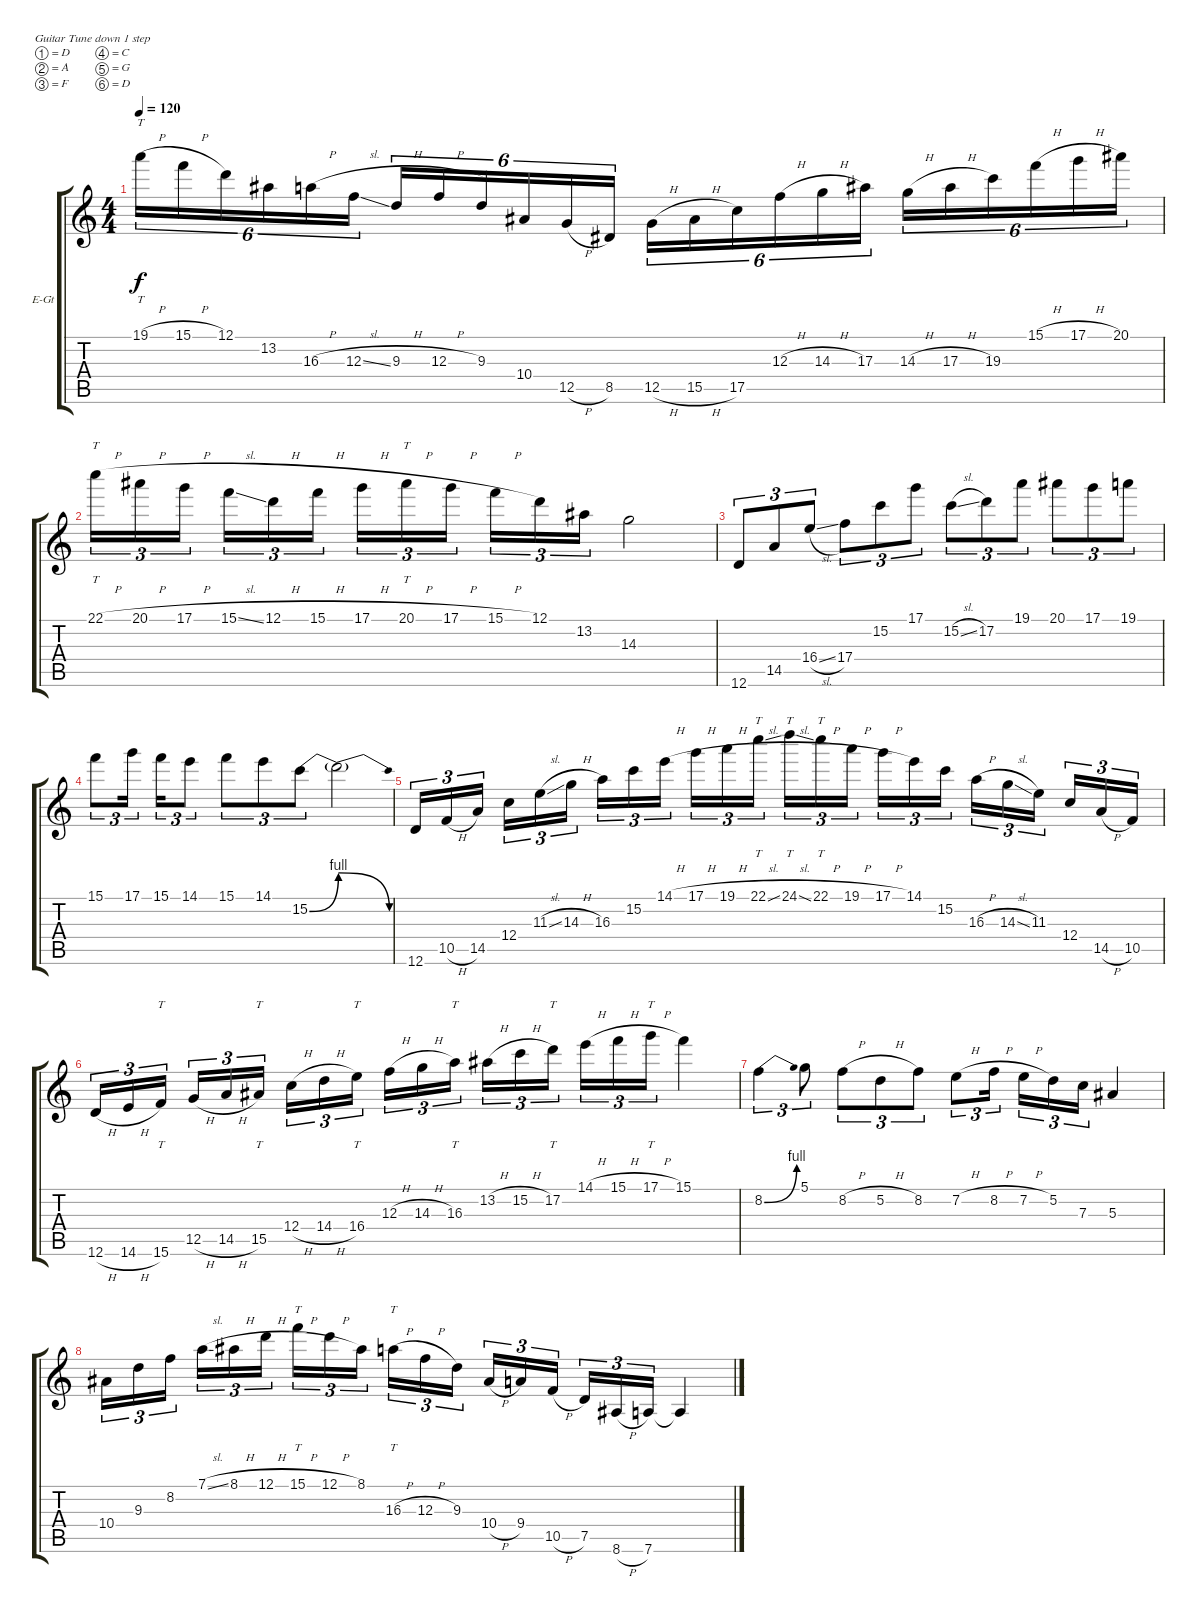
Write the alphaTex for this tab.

\bracketExtendMode groupsimilarinstruments
\firstSystemTrackNameOrientation horizontal
\otherSystemsTrackNameOrientation horizontal
\track ("Solo 1" "E-Gt") {instrument distortionguitar}
\staff {score tabs}
\tuning (D4 A3 F3 C3 G2 D2)
\ts (4 4)
\tempo 120
\clef g2
\ks c
19.1{h}.16{tt tu (6 4) dy f} 15.1{h}.16{tu (6 4)} 12.1.16{tu (6 4)} 13.2.16{tu (6 4)} 16.3{h}.16{tu (6 4)} 12.3{sl}.16{tu (6 4)} 9.3{h}.16{tu (6 4)} 12.3{h}.16{tu (6 4)} 9.3.16{tu (6 4)} 10.4.16{tu (6 4)} 12.5{h}.16{tu (6 4)} 8.5.16{tu (6 4)} 12.5{h}.16{tu (6 4)} 15.5{h}.16{tu (6 4)} 17.5.16{tu (6 4)} 12.3{h}.16{tu (6 4)} 14.3{h}.16{tu (6 4)} 17.3.16{tu (6 4)} 14.3{h}.16{tu (6 4)} 17.3{h}.16{tu (6 4)} 19.3.16{tu (6 4)} 15.1{h}.16{tu (6 4)} 17.1{h}.16{tu (6 4)} 20.1.16{tu (6 4)} |
22.1{h}.16{tt tu (3 2)} 20.1{h}.16{tu (3 2)} 17.1{h}.16{tu (3 2)} 15.1{sl}.16{tu (3 2)} 12.1{h}.16{tu (3 2)} 15.1{h}.16{tu (3 2)} 17.1{h}.16{tu (3 2)} 20.1{h}.16{tt tu (3 2)} 17.1{h}.16{tu (3 2)} 15.1{h}.16{tu (3 2)} 12.1.16{tu (3 2)} 13.2.16{tu (3 2)} 14.3.2 |
12.6.8{tu (3 2)} 14.5.8{tu (3 2)} 16.4{sl}.8{tu (3 2)} 17.4.8{tu (3 2)} 15.2.8{tu (3 2)} 17.1.8{tu (3 2)} 15.2{sl}.8{tu (3 2)} 17.2.8{tu (3 2)} 19.1.8{tu (3 2)} 20.1.8{tu (3 2)} 17.1.8{tu (3 2)} 19.1.8{tu (3 2)} |
15.1.8{tu (3 2)} 17.1.16{tu (3 2)} 15.1.16{tu (3 2)} 14.1.8{tu (3 2)} 15.1.8{tu (3 2)} 14.1.8{tu (3 2)} 15.2{be (bend 0 0 60 4)}.8{tu (3 2)} 15.2{be (release 0 4 60 0) t}.2 |
12.6.16{tu (3 2)} 10.5{h}.16{tu (3 2)} 14.5.16{tu (3 2)} 12.4.16{tu (3 2)} 11.3{sl}.16{tu (3 2)} 14.3{h}.16{tu (3 2)} 16.3.16{tu (3 2)} 15.2.16{tu (3 2)} 14.1{h}.16{tu (3 2)} 17.1{h}.16{tu (3 2)} 19.1{h}.16{tu (3 2)} 22.1{sl}.16{tt tu (3 2)} 24.1{sl}.16{tt tu (3 2)} 22.1{h}.16{tt tu (3 2)} 19.1{h}.16{tu (3 2)} 17.1{h}.16{tu (3 2)} 14.1.16{tu (3 2)} 15.2.16{tu (3 2)} 16.3{h}.16{tu (3 2)} 14.3{sl}.16{tu (3 2)} 11.3.16{tu (3 2)} 12.4.16{tu (3 2)} 14.5{h}.16{tu (3 2)} 10.5.16{tu (3 2)} |
12.6{h}.16{tu (3 2)} 14.6{h}.16{tu (3 2)} 15.6.16{tt tu (3 2)} 12.5{h}.16{tu (3 2)} 14.5{h}.16{tu (3 2)} 15.5.16{tt tu (3 2)} 12.4{h}.16{tu (3 2)} 14.4{h}.16{tu (3 2)} 16.4.16{tt tu (3 2)} 12.3{h}.16{tu (3 2)} 14.3{h}.16{tu (3 2)} 16.3.16{tt tu (3 2)} 13.2{h}.16{tu (3 2)} 15.2{h}.16{tu (3 2)} 17.2.16{tt tu (3 2)} 14.1{h}.16{tu (3 2)} 15.1{h}.16{tu (3 2)} 17.1{h}.16{tt tu (3 2)} 15.1.4 |
8.2{be (bend 0 0 60 4)}.4{tu (3 2)} 5.1.8{tu (3 2)} 8.2{h}.8{tu (3 2)} 5.2{h}.8{tu (3 2)} 8.2.8{tu (3 2)} 7.2{h}.8{tu (3 2)} 8.2{h}.16{tu (3 2)} 7.2{h}.16{tu (3 2)} 5.2.16{tu (3 2)} 7.3.16{tu (3 2)} 5.3.4 |
10.4.16{tu (3 2)} 9.3.16{tu (3 2)} 8.2.16{tu (3 2)} 7.1{sl}.16{tu (3 2)} 8.1{h}.16{tu (3 2)} 12.1{h}.16{tu (3 2)} 15.1{h}.16{tt tu (3 2)} 12.1{h}.16{tu (3 2)} 8.1.16{tu (3 2)} 16.3{h}.16{tt tu (3 2)} 12.3{h}.16{tu (3 2)} 9.3.16{tu (3 2)} 10.4{h}.16{tu (3 2)} 9.4.16{tu (3 2)} 10.5{h}.16{tu (3 2)} 7.5.16{tu (3 2)} 8.6{h}.16{tu (3 2)} 7.6.16{tu (3 2)} 7.6{t}.4
